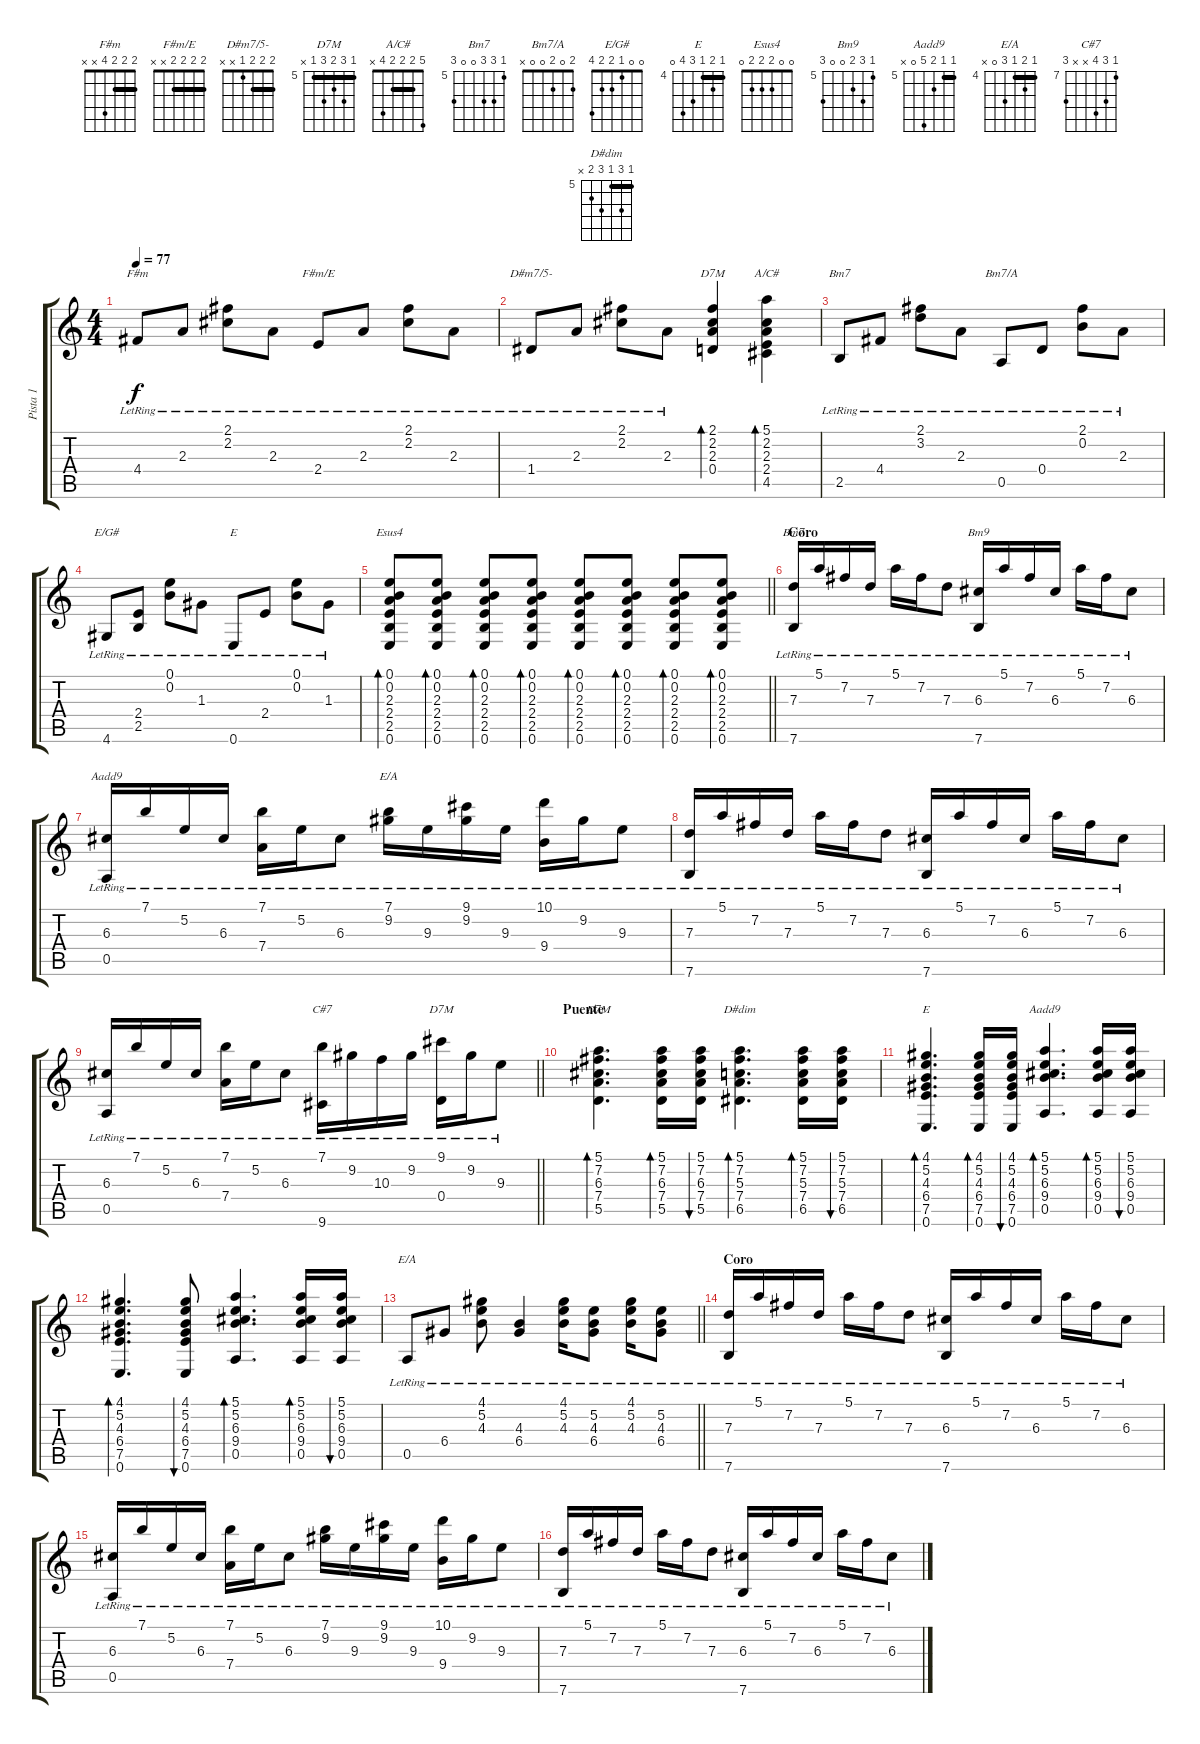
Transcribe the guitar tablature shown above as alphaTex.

\track ("Pista 1" "Pista 1") {instrument acousticguitarsteel}
\staff {score tabs}
\tuning (E4 B3 G3 D3 A2 E2) {hide}
\chord ("F#m" 2 2 2 4 x x) {barre 2}
\chord ("F#m/E" 2 2 2 2 x x) {barre 2}
\chord ("D#m7/5-" 2 2 2 1 x x) {barre 2}
\chord ("D7M" 2 2 2 0 x x) {barre 2}
\chord ("A/C#" 5 2 2 2 4 x) {barre 2}
\chord ("Bm7" 2 0 2 0 2 x)
\chord ("Bm7/A" 2 0 2 0 0 x)
\chord ("E/G#" 0 0 1 2 2 4)
\chord ("E" 4 5 1 x 2 0)
\chord ("Esus4" 0 0 2 2 2 0)
\chord ("Bm7" 5 7 7 0 0 7) {firstfret 5}
\chord ("Bm9" 5 7 6 0 0 7) {firstfret 5}
\chord ("Aadd9" 7 5 6 7 0 x) {firstfret 5}
\chord ("E/A" 7 9 9 9 0 x) {firstfret 7}
\chord ("C#7" 7 9 10 x x 9) {firstfret 7}
\chord ("D7M" 9 10 11 0 0 10) {firstfret 9}
\chord ("D7M" 5 7 6 7 5 x) {firstfret 5 barre 5}
\chord ("D#dim" 5 7 5 7 6 x) {firstfret 5 barre 5}
\chord ("E" 4 5 4 6 7 0) {firstfret 4 barre 4}
\chord ("Aadd9" 5 5 6 9 0 x) {firstfret 5 barre 5}
\chord ("E/A" 4 5 4 6 0 x) {firstfret 4 barre 4}
\ts (4 4)
\tempo 77
\clef g2
\ks c
4.4{lr}.8{ch "F#m" dy f} 2.3{lr}.8 (2.1{lr} 2.2{lr}).8 2.3{lr}.8 2.4{lr}.8{ch "F#m/E"} 2.3{lr}.8 (2.1{lr} 2.2{lr}).8 2.3{lr}.8 |
1.4{lr}.8{ch "D#m7/5-"} 2.3{lr}.8 (2.1{lr} 2.2{lr}).8 2.3{lr}.8 (2.1 2.2 2.3 0.4).4{bd 30 ch "D7M"} (5.1 2.2 2.3 2.4 4.5).4{bd 30 ch "A/C#"} |
2.5{lr}.8{ch "Bm7"} 4.4{lr}.8 (2.1{lr} 3.2{lr}).8 2.3{lr}.8 0.5{lr}.8{ch "Bm7/A"} 0.4{lr}.8 (2.1{lr} 0.2{lr}).8 2.3{lr}.8 |
4.6{lr}.8{ch "E/G#"} (2.4{lr} 2.5{lr}).8 (0.1{lr} 0.2{lr}).8 1.3{lr}.8 0.6{lr}.8{ch "E"} 2.4{lr}.8 (0.1{lr} 0.2{lr}).8 1.3{lr}.8 |
\barLineRight lightlight
(0.1 0.2 2.3 2.4 2.5 0.6).8{bd 30 ch "Esus4"} (0.1 0.2 2.3 2.4 2.5 0.6).8{bd 30} (0.1 0.2 2.3 2.4 2.5 0.6).8{bd 30} (0.1 0.2 2.3 2.4 2.5 0.6).8{bd 30} (0.1 0.2 2.3 2.4 2.5 0.6).8{bd 30} (0.1 0.2 2.3 2.4 2.5 0.6).8{bd 30} (0.1 0.2 2.3 2.4 2.5 0.6).8{bd 30} (0.1 0.2 2.3 2.4 2.5 0.6).8{bd 30} |
\section ("" "Coro")
(7.3{lr} 7.6{lr}).16{ch "Bm7"} 5.1{lr}.16 7.2{lr}.16 7.3{lr}.16 5.1{lr}.16 7.2{lr}.16 7.3{lr}.8 (6.3{lr} 7.6{lr}).16{ch "Bm9"} 5.1{lr}.16 7.2{lr}.16 6.3{lr}.16 5.1{lr}.16 7.2{lr}.16 6.3{lr}.8 |
(6.3{lr} 0.5{lr}).16{ch "Aadd9"} 7.1{lr}.16 5.2{lr}.16 6.3{lr}.16 (7.1{lr} 7.4{lr}).16 5.2{lr}.16 6.3{lr}.8 (7.1{lr} 9.2{lr}).16{ch "E/A"} 9.3{lr}.16 (9.1{lr} 9.2{lr}).16 9.3{lr}.16 (10.1{lr} 9.4{lr}).16 9.2{lr}.16 9.3{lr}.8 |
(7.3{lr} 7.6{lr}).16 5.1{lr}.16 7.2{lr}.16 7.3{lr}.16 5.1{lr}.16 7.2{lr}.16 7.3{lr}.8 (6.3{lr} 7.6{lr}).16 5.1{lr}.16 7.2{lr}.16 6.3{lr}.16 5.1{lr}.16 7.2{lr}.16 6.3{lr}.8 |
\barLineRight lightlight
(6.3{lr} 0.5{lr}).16 7.1{lr}.16 5.2{lr}.16 6.3{lr}.16 (7.1{lr} 7.4{lr}).16 5.2{lr}.16 6.3{lr}.8 (7.1{lr} 9.6{lr}).16{ch "C#7"} 9.2{lr}.16 10.3{lr}.16 9.2{lr}.16 (9.1{lr} 0.4{lr}).16{ch "D7M"} 9.2{lr}.16 9.3{lr}.8 |
\section ("" "Puente")
(5.1 7.2 6.3 7.4 5.5).4{d bd 30 ch "D7M"} (5.1 7.2 6.3 7.4 5.5).16{bd 30} (5.1 7.2 6.3 7.4 5.5).16{bu 30} (5.1 7.2 5.3 7.4 6.5).4{d bd 30 ch "D#dim"} (5.1 7.2 5.3 7.4 6.5).16{bd 30} (5.1 7.2 5.3 7.4 6.5).16{bu 30} |
(4.1 5.2 4.3 6.4 7.5 0.6).4{d bd 30 ch "E"} (4.1 5.2 4.3 6.4 7.5 0.6).16{bd 30} (4.1 5.2 4.3 6.4 7.5 0.6).16{bu 30} (5.1 5.2 6.3 9.4 0.5).4{d bd 30 ch "Aadd9"} (5.1 5.2 6.3 9.4 0.5).16{bd 30} (5.1 5.2 6.3 9.4 0.5).16{bu 30} |
(4.1 5.2 4.3 6.4 7.5 0.6).4{d bd 30} (4.1 5.2 4.3 6.4 7.5 0.6).8{bu 30} (5.1 5.2 6.3 9.4 0.5).4{d bd 30} (5.1 5.2 6.3 9.4 0.5).16{bd 30} (5.1 5.2 6.3 9.4 0.5).16{bu 30} |
\barLineRight lightlight
0.5{lr}.8{ch "E/A"} 6.4{lr}.8 (4.1{lr} 5.2{lr} 4.3{lr}).8 (4.3{lr} 6.4{lr}).4 (4.1{lr} 5.2{lr} 4.3{lr}).16 (5.2{lr} 4.3{lr} 6.4{lr}).8 (4.1{lr} 5.2{lr} 4.3{lr}).16 (5.2{lr} 4.3{lr} 6.4{lr}).8 |
\section ("" "Coro")
(7.3{lr} 7.6{lr}).16 5.1{lr}.16 7.2{lr}.16 7.3{lr}.16 5.1{lr}.16 7.2{lr}.16 7.3{lr}.8 (6.3{lr} 7.6{lr}).16 5.1{lr}.16 7.2{lr}.16 6.3{lr}.16 5.1{lr}.16 7.2{lr}.16 6.3{lr}.8 |
(6.3{lr} 0.5{lr}).16 7.1{lr}.16 5.2{lr}.16 6.3{lr}.16 (7.1{lr} 7.4{lr}).16 5.2{lr}.16 6.3{lr}.8 (7.1{lr} 9.2{lr}).16 9.3{lr}.16 (9.1{lr} 9.2{lr}).16 9.3{lr}.16 (10.1{lr} 9.4{lr}).16 9.2{lr}.16 9.3{lr}.8 |
(7.3{lr} 7.6{lr}).16 5.1{lr}.16 7.2{lr}.16 7.3{lr}.16 5.1{lr}.16 7.2{lr}.16 7.3{lr}.8 (6.3{lr} 7.6{lr}).16 5.1{lr}.16 7.2{lr}.16 6.3{lr}.16 5.1{lr}.16 7.2{lr}.16 6.3{lr}.8
